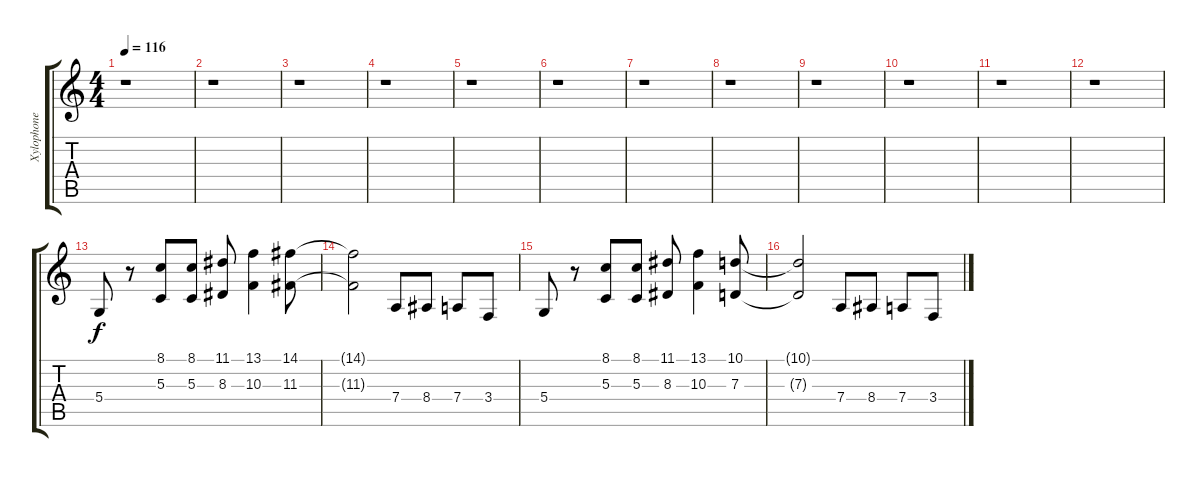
\track ("Xylophone" "Xylophone") {instrument marimba}
\staff {score tabs}
\tuning (E4 B3 G3 D3 A2 E2) {hide}
\ts (4 4)
\tempo 116
\clef g2
\ks c
r.1{dy fff} |
r.1 |
r.1 |
r.1 |
r.1 |
r.1 |
r.1 |
r.1 |
r.1 |
r.1 |
r.1 |
r.1 |
5.4.8{dy f} r.8 (8.1 5.3).8 (8.1 5.3).8 (11.1 8.3).8 (13.1 10.3).4 (14.1 11.3).8 |
(14.1{t} 11.3{t}).2 7.4.8 8.4.8 7.4.8 3.4.8 |
5.4.8 r.8 (8.1 5.3).8 (8.1 5.3).8 (11.1 8.3).8 (13.1 10.3).4 (10.1 7.3).8 |
(10.1{t} 7.3{t}).2 7.4.8 8.4.8 7.4.8 3.4.8
